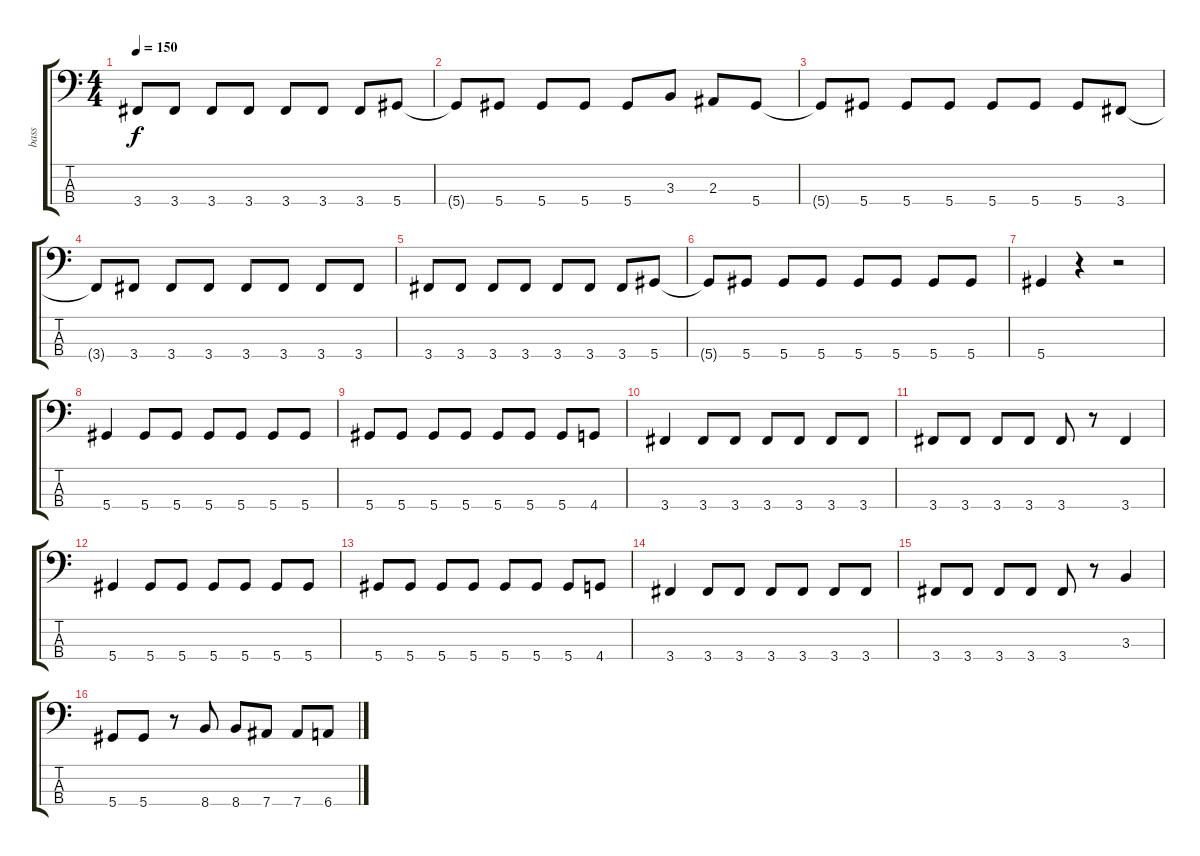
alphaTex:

\track ("bass" "bass") {instrument electricbasspick}
\staff {score tabs}
\tuning (Gb2 Db2 Ab1 Eb1) {hide}
\ts (4 4)
\tempo 150
\clef f4
\ks c
3.4.8{dy f} 3.4.8{txt ""} 3.4.8 3.4.8 3.4.8 3.4.8 3.4.8 5.4.8 |
5.4{t}.8 5.4.8 5.4.8 5.4.8 5.4.8 3.3.8 2.3.8 5.4.8 |
5.4{t}.8 5.4.8 5.4.8 5.4.8 5.4.8 5.4.8 5.4.8 3.4.8 |
3.4{t}.8 3.4.8 3.4.8 3.4.8 3.4.8 3.4.8 3.4.8 3.4.8 |
3.4.8 3.4.8 3.4.8 3.4.8 3.4.8 3.4.8 3.4.8 5.4.8 |
5.4{t}.8 5.4.8 5.4.8 5.4.8 5.4.8 5.4.8 5.4.8 5.4.8 |
5.4.4 r.4 r.2 |
5.4.4 5.4.8 5.4.8 5.4.8 5.4.8 5.4.8 5.4.8 |
5.4.8 5.4.8 5.4.8 5.4.8 5.4.8 5.4.8 5.4.8 4.4.8 |
3.4.4 3.4.8 3.4.8 3.4.8 3.4.8 3.4.8 3.4.8 |
3.4.8 3.4.8 3.4.8 3.4.8 3.4.8 r.8 3.4.4 |
5.4.4 5.4.8 5.4.8 5.4.8 5.4.8 5.4.8 5.4.8 |
5.4.8 5.4.8 5.4.8 5.4.8 5.4.8 5.4.8 5.4.8 4.4.8 |
3.4.4 3.4.8 3.4.8 3.4.8 3.4.8 3.4.8 3.4.8 |
3.4.8 3.4.8 3.4.8 3.4.8 3.4.8 r.8 3.3.4 |
5.4.8 5.4.8 r.8 8.4.8 8.4.8 7.4.8 7.4.8 6.4.8
